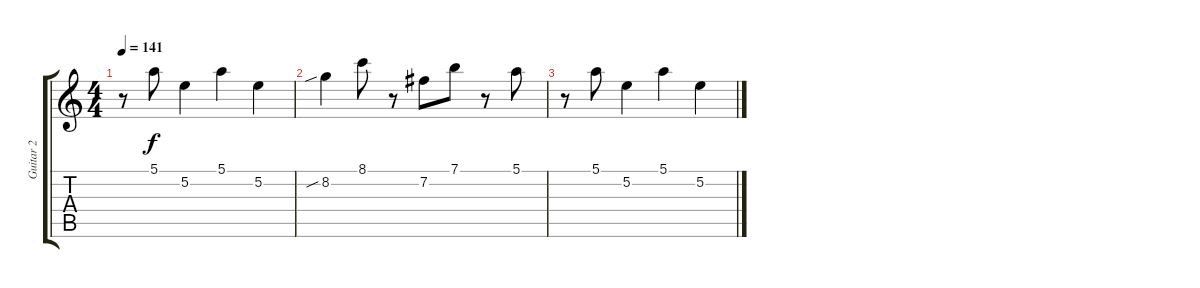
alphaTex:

\track ("Guitar 2" "Guitar 2") {instrument overdrivenguitar}
\staff {score tabs}
\tuning (E4 B3 G3 D3 A2 E2) {hide}
\ts (4 4)
\tempo 141
\clef g2
\ks c
r.8{dy f} 5.1.8 5.2.4 5.1.4 5.2.4{volume 3} |
8.2{sib}.4 8.1.8 r.8 7.2.8 7.1.8 r.8 5.1.8 |
r.8 5.1.8 5.2.4 5.1.4 5.2.4
